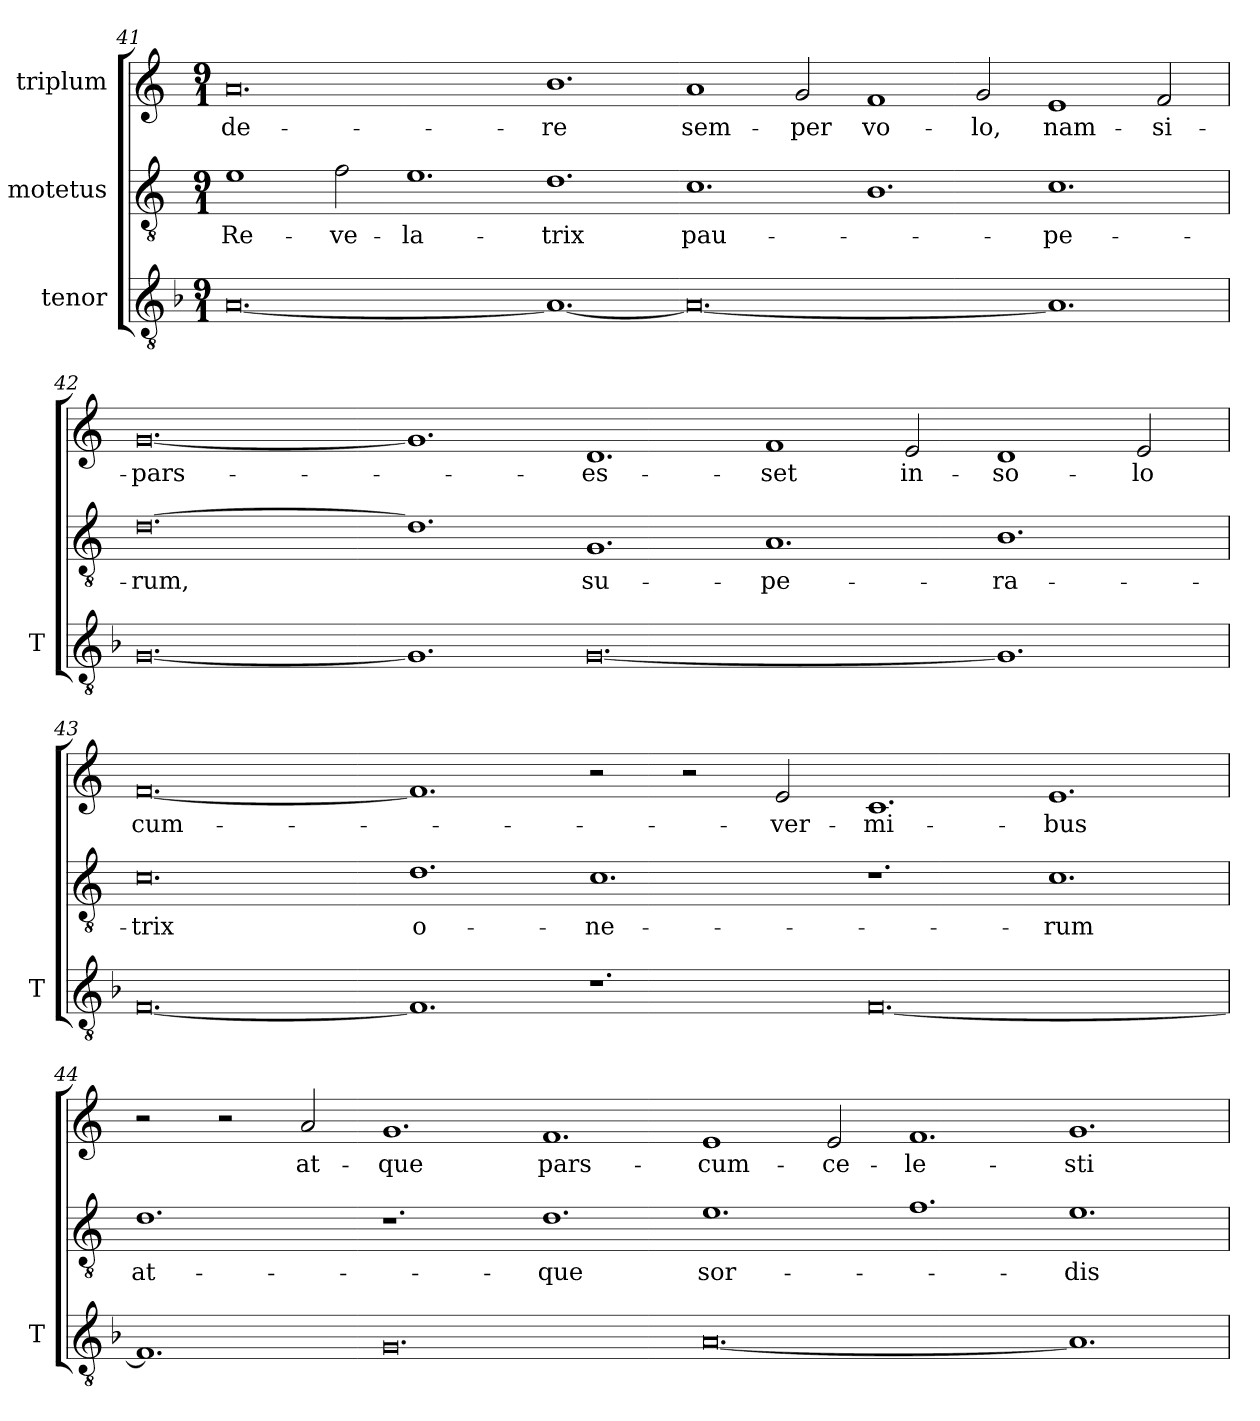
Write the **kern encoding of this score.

**kern	**kern	**text	**kern	**text
*part3	*part2	*part2	*part1	*part1
*staff3	*staff2	*staff2	*staff1	*staff1
*I"tenor	*I"motetus	*	*I"triplum	*
*I'T	*	*	*	*
!!LO:LB:g=z
*clefGv2	*clefGv2	*	*clefG2	*
*k[b-]	*k[]	*	*k[]	*
*F:	*C:	*	*C:	*
*M9/1	*M9/1	*	*M9/1	*
=41	=41	=41	=41	=41
[0.A/	1e\	Re-	0.a/	-de-
.	2f\	-ve-	.	.
.	1.e\	-la-	.	.
1.A/_	1.d\	-trix	1.b\	-re
0.A/_	1.c\	pau-	1a/	sem-
.	.	.	2g/	-per
.	1.B\	.	1f/	vo-
.	.	.	2g/	-lo,
1.A/]	1.c\	-pe-	1e/	nam-
.	.	.	2f/	si-
=42	=42	=42	=42	=42
[0.G/	[0.d\	-rum,	[0.g/	pars-
1.G/]	1.d\]	.	1.g/]	.
[0.G/	1.G/	su-	1.d/	es-
.	1.A/	-pe-	1f/	-set
.	.	.	2e/	in-
1.G/]	1.B\	-ra-	1d/	so-
.	.	.	2e/	-lo
!!LO:LB:g=z
=43	=43	=43	=43	=43
[0.F/	0.c\	-trix	[0.f/	cum-
1.F/]	1.d\	o-	1.f/]	.
1.r	1.c\	-ne-	2r	.
.	.	.	2r	.
.	.	.	2e/	ver-
[0.F/	1.r	.	1.c/	-mi-
.	1.c\	-rum	1.e/	-bus
=44	=44	=44	=44	=44
1.F/]	1.d\	at-	2r	.
.	.	.	2r	.
.	.	.	2a/	at-
0.Gi/	1.r	.	1.g/	-que
.	1.d\	-que	1.f/	pars-
[0.A/	1.e\	sor-	1e/	cum-
.	.	.	2e/	ce-
.	1.f\	.	1.f/	-le-
1.A/]	1.e\	-dis	1.g/	-sti-
=	=	=	=	=
*-	*-	*-	*-	*-
